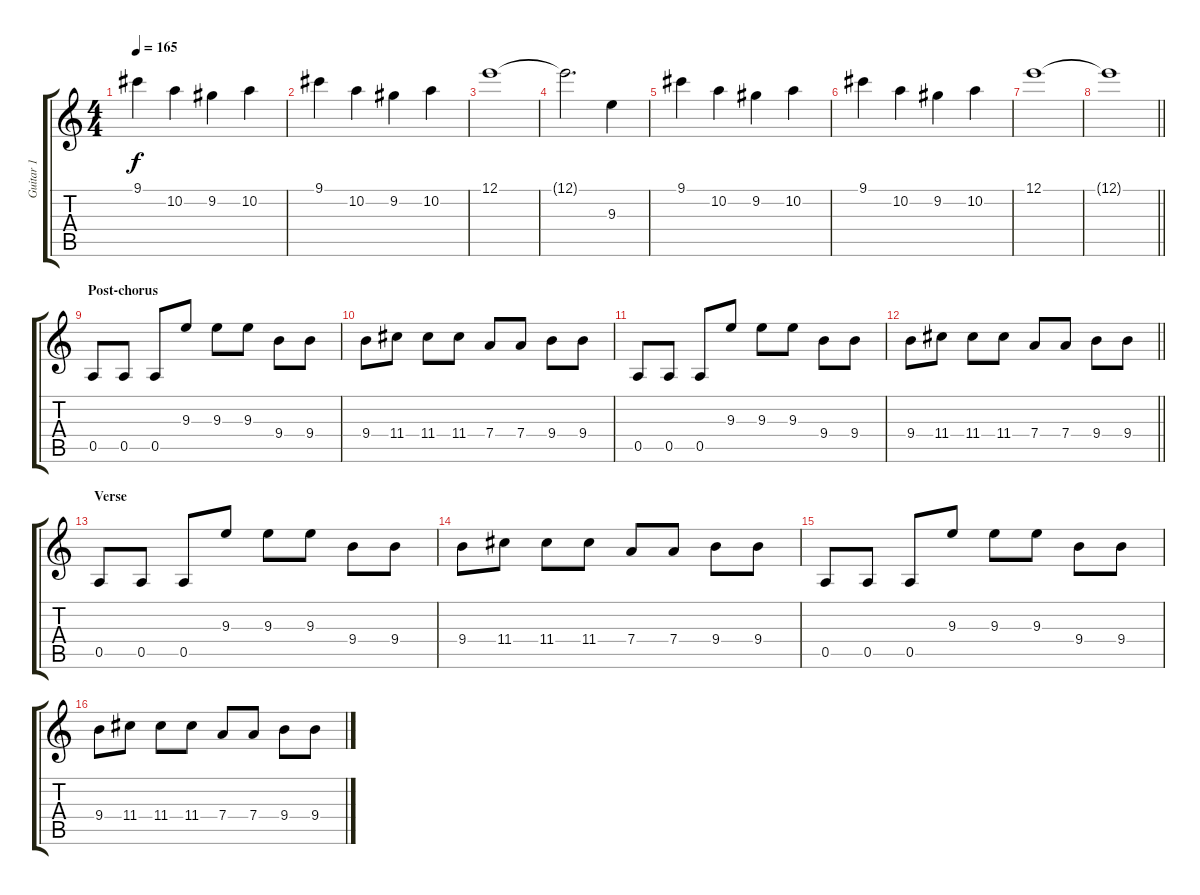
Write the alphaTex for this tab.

\track ("Guitar 1" "Guitar 1") {instrument distortionguitar}
\staff {score tabs}
\tuning (E4 B3 G3 D3 A2 D2) {hide}
\ts (4 4)
\tempo 165
\clef g2
\ks c
9.1.4{dy f} 10.2.4 9.2.4 10.2.4 |
9.1.4 10.2.4 9.2.4 10.2.4 |
12.1.1 |
12.1{t}.2{d} 9.3.4 |
9.1.4 10.2.4 9.2.4 10.2.4 |
9.1.4 10.2.4 9.2.4 10.2.4 |
12.1.1 |
\barLineRight lightlight
12.1{t}.1 |
\section ("" "Post-chorus")
0.5.8 0.5.8 0.5.8 9.3.8 9.3.8 9.3.8 9.4.8 9.4.8 |
9.4.8 11.4.8 11.4.8 11.4.8 7.4.8 7.4.8 9.4.8 9.4.8 |
0.5.8 0.5.8 0.5.8 9.3.8 9.3.8 9.3.8 9.4.8 9.4.8 |
\barLineRight lightlight
9.4.8 11.4.8 11.4.8 11.4.8 7.4.8 7.4.8 9.4.8 9.4.8 |
\section ("" "Verse")
0.5.8 0.5.8 0.5.8 9.3.8 9.3.8 9.3.8 9.4.8 9.4.8 |
9.4.8 11.4.8 11.4.8 11.4.8 7.4.8 7.4.8 9.4.8 9.4.8 |
0.5.8 0.5.8 0.5.8 9.3.8 9.3.8 9.3.8 9.4.8 9.4.8 |
9.4.8 11.4.8 11.4.8 11.4.8 7.4.8 7.4.8 9.4.8 9.4.8
